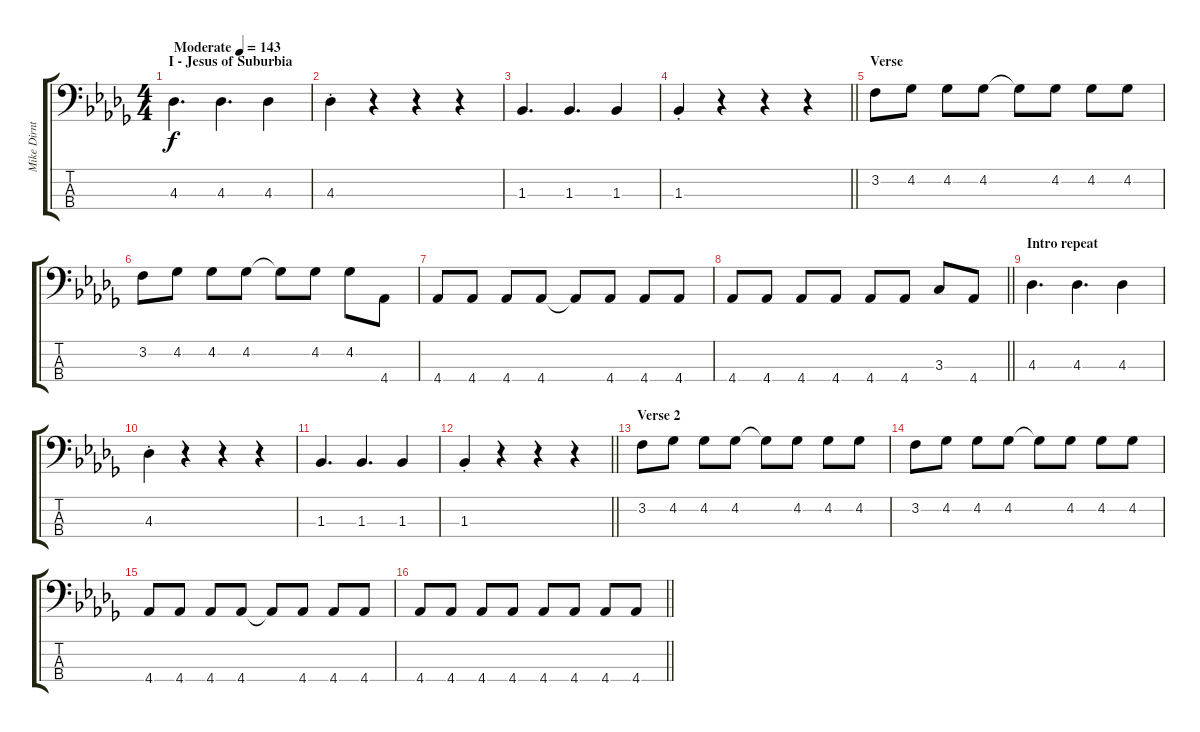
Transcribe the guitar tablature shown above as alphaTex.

\track ("Mike Dirnt" "Mike Dirnt") {instrument electricbasspick}
\staff {score tabs}
\tuning (G2 D2 A1 E1) {hide}
\ts (4 4)
\section ("" "I - Jesus of Suburbia")
\tempo (143 "Moderate")
\clef f4
\ks db
4.3.4{d dy f instrument electricbasspick} 4.3.4{d} 4.3.4 |
4.3{st}.4 r.4 r.4 r.4 |
1.3.4{d} 1.3.4{d} 1.3.4 |
\barLineRight lightlight
1.3{st}.4 r.4 r.4 r.4 |
\section ("" "Verse")
3.2.8 4.2.8 4.2.8 4.2.8 4.2{t}.8 4.2.8 4.2.8 4.2.8 |
3.2.8 4.2.8 4.2.8 4.2.8 4.2{t}.8 4.2.8 4.2.8 4.4.8 |
4.4.8 4.4.8 4.4.8 4.4.8 4.4{t}.8 4.4.8 4.4.8 4.4.8 |
\barLineRight lightlight
4.4.8 4.4.8 4.4.8 4.4.8 4.4.8 4.4.8 3.3.8 4.4.8 |
\section ("" "Intro repeat")
4.3.4{d} 4.3.4{d} 4.3.4 |
4.3{st}.4 r.4 r.4 r.4 |
1.3.4{d} 1.3.4{d} 1.3.4 |
\barLineRight lightlight
1.3{st}.4 r.4 r.4 r.4 |
\section ("" "Verse 2")
3.2.8 4.2.8 4.2.8 4.2.8 4.2{t}.8 4.2.8 4.2.8 4.2.8 |
3.2.8 4.2.8 4.2.8 4.2.8 4.2{t}.8 4.2.8 4.2.8 4.2.8 |
4.4.8 4.4.8 4.4.8 4.4.8 4.4{t}.8 4.4.8 4.4.8 4.4.8 |
\barLineRight lightlight
4.4.8 4.4.8 4.4.8 4.4.8 4.4.8 4.4.8 4.4.8 4.4.8
